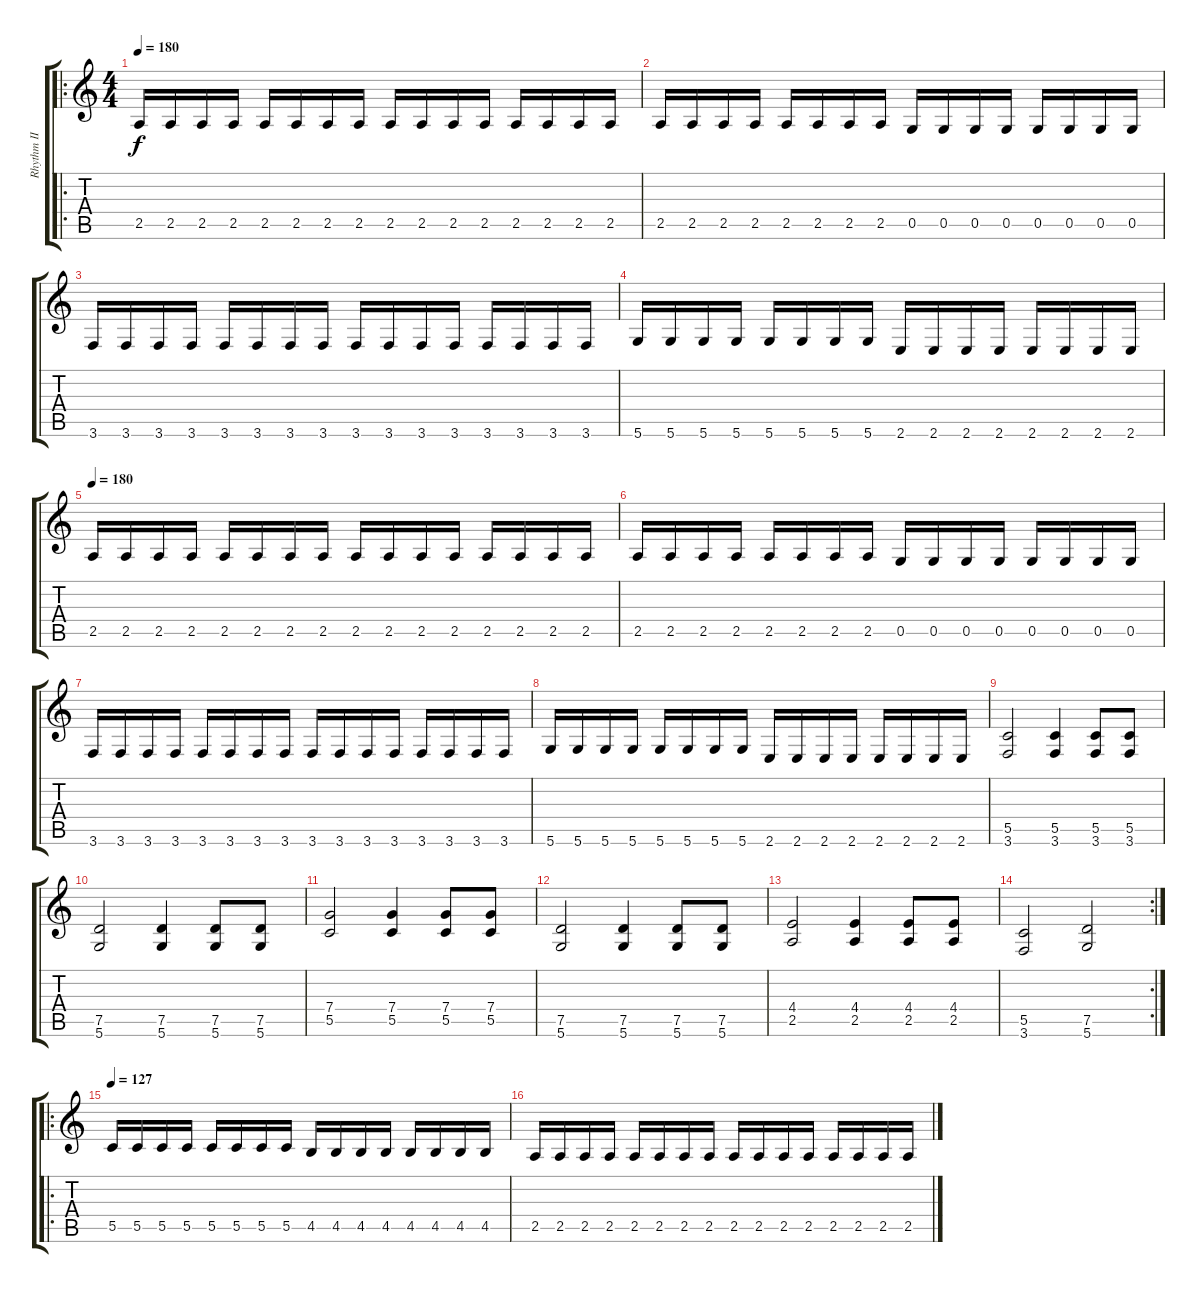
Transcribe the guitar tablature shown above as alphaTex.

\track ("Rhythm II" "Rhythm II") {instrument distortionguitar}
\staff {score tabs}
\tuning (D4 A3 F3 C3 G2 D2) {hide}
\ro
\ts (4 4)
\tempo 180
\clef g2
\ks c
2.5.16{dy f} 2.5.16 2.5.16 2.5.16 2.5.16 2.5.16 2.5.16 2.5.16 2.5.16 2.5.16 2.5.16 2.5.16 2.5.16 2.5.16 2.5.16 2.5.16 |
2.5.16 2.5.16 2.5.16 2.5.16 2.5.16 2.5.16 2.5.16 2.5.16 0.5.16 0.5.16 0.5.16 0.5.16 0.5.16 0.5.16 0.5.16 0.5.16 |
3.6.16 3.6.16 3.6.16 3.6.16 3.6.16 3.6.16 3.6.16 3.6.16 3.6.16 3.6.16 3.6.16 3.6.16 3.6.16 3.6.16 3.6.16 3.6.16 |
5.6.16 5.6.16 5.6.16 5.6.16 5.6.16 5.6.16 5.6.16 5.6.16 2.6.16 2.6.16 2.6.16 2.6.16 2.6.16 2.6.16 2.6.16 2.6.16 |
\tempo 180
2.5.16 2.5.16 2.5.16 2.5.16 2.5.16 2.5.16 2.5.16 2.5.16 2.5.16 2.5.16 2.5.16 2.5.16 2.5.16 2.5.16 2.5.16 2.5.16 |
2.5.16 2.5.16 2.5.16 2.5.16 2.5.16 2.5.16 2.5.16 2.5.16 0.5.16 0.5.16 0.5.16 0.5.16 0.5.16 0.5.16 0.5.16 0.5.16 |
3.6.16 3.6.16 3.6.16 3.6.16 3.6.16 3.6.16 3.6.16 3.6.16 3.6.16 3.6.16 3.6.16 3.6.16 3.6.16 3.6.16 3.6.16 3.6.16 |
5.6.16 5.6.16 5.6.16 5.6.16 5.6.16 5.6.16 5.6.16 5.6.16 2.6.16 2.6.16 2.6.16 2.6.16 2.6.16 2.6.16 2.6.16 2.6.16 |
(5.5 3.6).2 (5.5 3.6).4 (5.5 3.6).8 (5.5 3.6).8 |
(7.5 5.6).2 (7.5 5.6).4 (7.5 5.6).8 (7.5 5.6).8 |
(7.4 5.5).2 (7.4 5.5).4 (7.4 5.5).8 (7.4 5.5).8 |
(7.5 5.6).2 (7.5 5.6).4 (7.5 5.6).8 (7.5 5.6).8 |
(4.4 2.5).2 (4.4 2.5).4 (4.4 2.5).8 (4.4 2.5).8 |
\rc 2
(5.5 3.6).2 (7.5 5.6).2 |
\ro
\tempo 127
5.5.16 5.5.16 5.5.16 5.5.16 5.5.16 5.5.16 5.5.16 5.5.16 4.5.16 4.5.16 4.5.16 4.5.16 4.5.16 4.5.16 4.5.16 4.5.16 |
2.5.16 2.5.16 2.5.16 2.5.16 2.5.16 2.5.16 2.5.16 2.5.16 2.5.16 2.5.16 2.5.16 2.5.16 2.5.16 2.5.16 2.5.16 2.5.16
